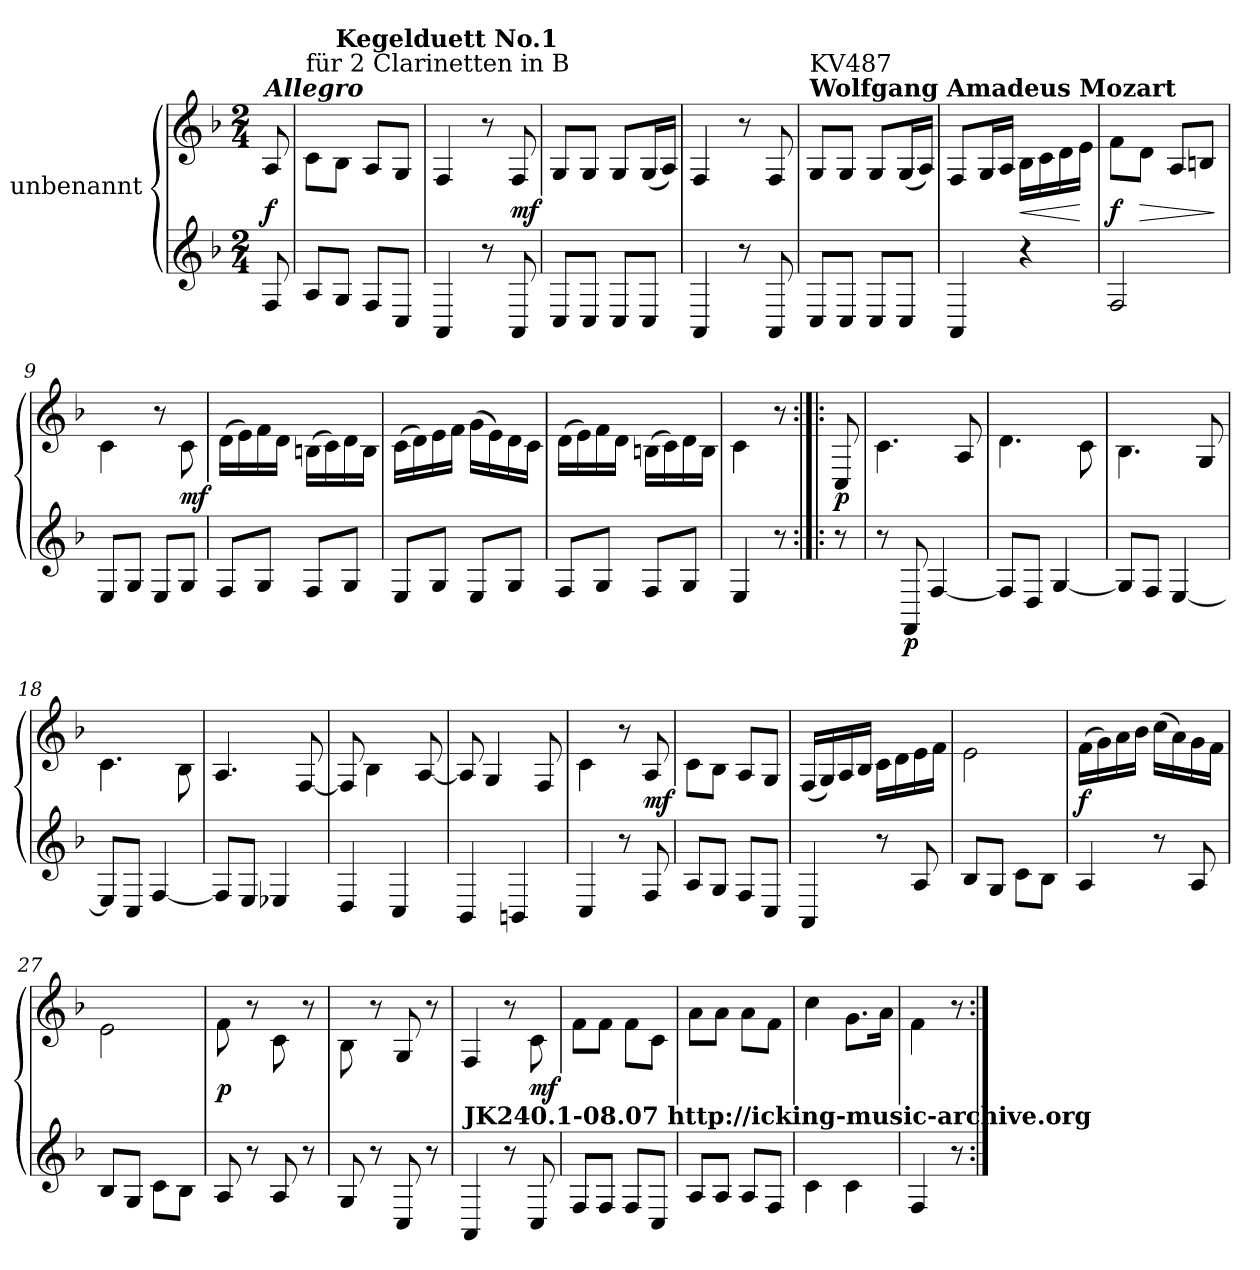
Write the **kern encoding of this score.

**kern	**dynam	**kern	**dynam
*part2	*part2	*part1	*part1
*staff2	*staff2	*staff1	*staff1
*I"unbenannt	*	*I"unbenannt	*
*clefG2	*	*clefG2	*
*ITrd-7c-12	*	*ITrd-7c-12	*
*k[b-]	*	*k[b-]	*
*M2/4	*	*M2/4	*
=1	=1	=1	=1
!	!	!LO:TX:a:Bi:t=Allegro	!
!	!	!	!LO:DY:b
8f/	.	8a/	f
=2	=2	=2	=2
!	!	!LO:TX:a:t=für 2 Clarinetten in B	!
8a/L	.	8cc\L	.
!	!	!LO:TX:a:B:t=Kegelduett No.1	!
8g/J	.	8b-\J	.
8f/L	.	8a/L	.
8c/J	.	8g/J	.
=3	=3	=3	=3
4A/	.	4f/	.
8r	.	8r	.
!	!	!	!LO:DY:b
8A/	.	8f/	mf
=4	=4	=4	=4
8c/L	.	8g/L	.
8c/J	.	8g/J	.
8c/L	.	8g/L	.
8c/J	.	(16g/L	.
.	.	16a/JJ)	.
=5	=5	=5	=5
4A/	.	4f/	.
8r	.	8r	.
8A/	.	8f/	.
=6	=6	=6	=6
!	!	!LO:TX:a:B:t=Wolfgang Amadeus Mozart	!
!	!	!LO:TX:a:t=KV487	!
8c/L	.	8g/L	.
8c/J	.	8g/J	.
8c/L	.	8g/L	.
8c/J	.	(16g/L	.
.	.	16a/JJ)	.
!!LO:LB:g=z
=7	=7	=7	=7
4A/	.	8f/L	.
.	.	16g/L	.
.	.	16a/JJ	.
!	!	!	!LO:HP:b
4r	.	16b-\LL	<
.	.	16cc\	.
.	.	16dd\	.
.	.	16ee\JJ	[
!!LO:LB:g=z
=8	=8	=8	=8
!	!	!	!LO:DY:b
2f/	.	8ff\L	f
!	!	!	!LO:HP:b
.	.	8dd\J	>
.	.	8a/L	.
.	.	8bn/J	.
.	.	.	]
=9	=9	=9	=9
8e/L	.	4cc\	.
8g/J	.	.	.
8e/L	.	8r	.
!	!	!	!LO:DY:b
8g/J	.	8cc\	mf
=10	=10	=10	=10
8f/L	.	(16dd\LL	.
.	.	16ee\)	.
8g/J	.	16ff\	.
.	.	16dd\JJ	.
8f/L	.	(16bn\LL	.
.	.	16cc\)	.
8g/J	.	16dd\	.
.	.	16b\JJ	.
=11	=11	=11	=11
8e/L	.	(16cc\LL	.
.	.	16dd\)	.
8g/J	.	16ee\	.
.	.	16ff\JJ	.
8e/L	.	(16gg\LL	.
.	.	16ee\)	.
8g/J	.	16dd\	.
.	.	16cc\JJ	.
!!LO:LB:g=z
=12	=12	=12	=12
8f/L	.	(16dd\LL	.
.	.	16ee\)	.
8g/J	.	16ff\	.
.	.	16dd\JJ	.
8f/L	.	(16bn\LL	.
.	.	16cc\)	.
8g/J	.	16dd\	.
.	.	16b\JJ	.
=13	=13	=13	=13
4e/	.	4cc\	.
8r	.	8r	.
!!LO:LB:g=z
=14:|!|:	=14:|!|:	=14:|!|:	=14:|!|:
!	!	!	!LO:DY:b
8r	.	8c/	p
=15	=15	=15	=15
8r	.	4.cc\	.
!	!LO:DY:b	!	!
8F/	p	.	.
[4f/	.	.	.
.	.	8a/	.
=16	=16	=16	=16
8f/L]	.	4.dd\	.
8d/J	.	.	.
[4g/	.	.	.
.	.	8cc\	.
=17	=17	=17	=17
8g/L]	.	4.b-\	.
8f/J	.	.	.
[4e/	.	.	.
.	.	8g/	.
=18	=18	=18	=18
8e/L]	.	4.cc\	.
8c/J	.	.	.
[4f/	.	.	.
.	.	8b-\	.
=19	=19	=19	=19
8f/L]	.	4.a/	.
8e/J	.	.	.
4e-X/	.	.	.
.	.	[8f/	.
=20	=20	=20	=20
4d/	.	8f/]	.
.	.	4b-\	.
4c/	.	.	.
.	.	[8a/	.
=21	=21	=21	=21
4B-/	.	8a/]	.
.	.	4g/	.
4Bn/	.	.	.
.	.	8f/	.
!!LO:LB:g=z
=22	=22	=22	=22
4c/	.	4cc\	.
8r	.	8r	.
!	!	!	!LO:DY:b
8f/	.	8a/	mf
=23	=23	=23	=23
8a/L	.	8cc\L	.
8g/J	.	8b-\J	.
8f/L	.	8a/L	.
8c/J	.	8g/J	.
=24	=24	=24	=24
4A/	.	(16f/LL	.
.	.	16g/)	.
.	.	16a/	.
.	.	16b-/JJ	.
8r	.	16cc\LL	.
.	.	16dd\	.
8a/	.	16ee\	.
.	.	16ff\JJ	.
=25	=25	=25	=25
8b-/L	.	2ee\	.
8g/J	.	.	.
8cc\L	.	.	.
8b-\J	.	.	.
!!LO:PB:g=z
=26	=26	=26	=26
!	!	!	!LO:DY:b
4a/	.	(16ff\LL	f
.	.	16gg\)	.
.	.	16aa\	.
.	.	16bb-\JJ	.
8r	.	(16ccc\LL	.
.	.	16aa\)	.
8a/	.	16gg\	.
.	.	16ff\JJ	.
=27	=27	=27	=27
8b-/L	.	2ee\	.
8g/J	.	.	.
8cc\L	.	.	.
8b-\J	.	.	.
!!LO:LB:g=z
=28	=28	=28	=28
!	!	!	!LO:DY:b
8a/	.	8ff\	p
8r	.	8r	.
8a/	.	8cc\	.
8r	.	8r	.
=29	=29	=29	=29
8g/	.	8b-\	.
8r	.	8r	.
8c/	.	8g/	.
8r	.	8r	.
=30	=30	=30	=30
!LO:TX:a:B:t=JK240.1-08.07 http&colon;//icking-music-archive.org	!	!	!
4A/	.	4f/	.
8r	.	8r	.
!	!	!	!LO:DY:b
8c/	.	8cc\	mf
=31	=31	=31	=31
8f/L	.	8ff\L	.
8f/J	.	8ff\J	.
8f/L	.	8ff\L	.
8c/J	.	8cc\J	.
=32	=32	=32	=32
8a/L	.	8aa\L	.
8a/J	.	8aa\J	.
8a/L	.	8aa\L	.
8f/J	.	8ff\J	.
=33	=33	=33	=33
4cc\	.	4ccc\	.
4cc\	.	8.gg\L	.
.	.	16aa\Jk	.
=34	=34	=34	=34
4f/	.	4ff\	.
8r	.	8r	.
=:|!	=:|!	=:|!	=:|!
*-	*-	*-	*-
